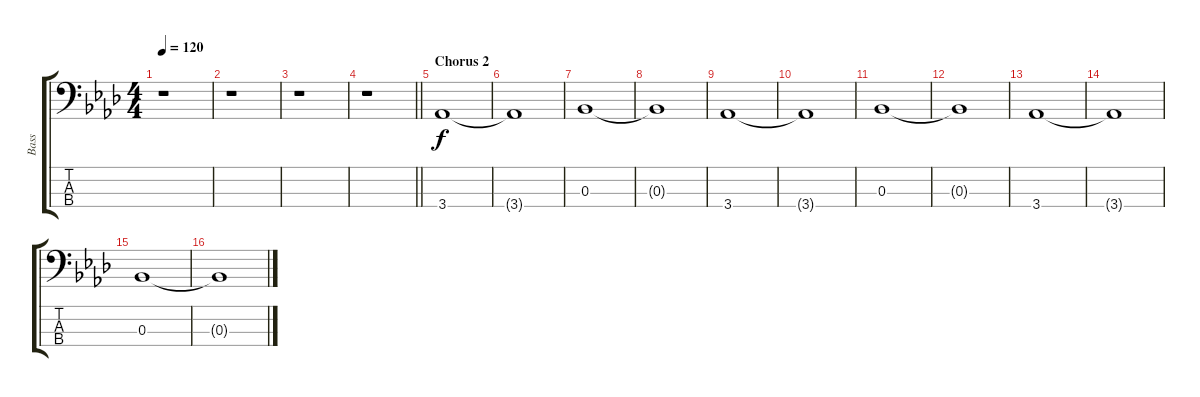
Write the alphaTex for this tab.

\track ("Bass" "Bass") {instrument electricbassfinger}
\staff {score tabs}
\tuning (Ab2 Eb2 Bb1 F1) {hide}
\ts (4 4)
\tempo 120
\clef f4
\ks fminor
r.1{dy f} |
r.1 |
r.1 |
\barLineRight lightlight
r.1 |
\section ("" "Chorus 2")
3.4.1 |
3.4{t}.1 |
0.3.1 |
0.3{t}.1 |
3.4.1 |
3.4{t}.1 |
0.3.1 |
0.3{t}.1 |
3.4.1 |
3.4{t}.1 |
0.3.1 |
0.3{t}.1
